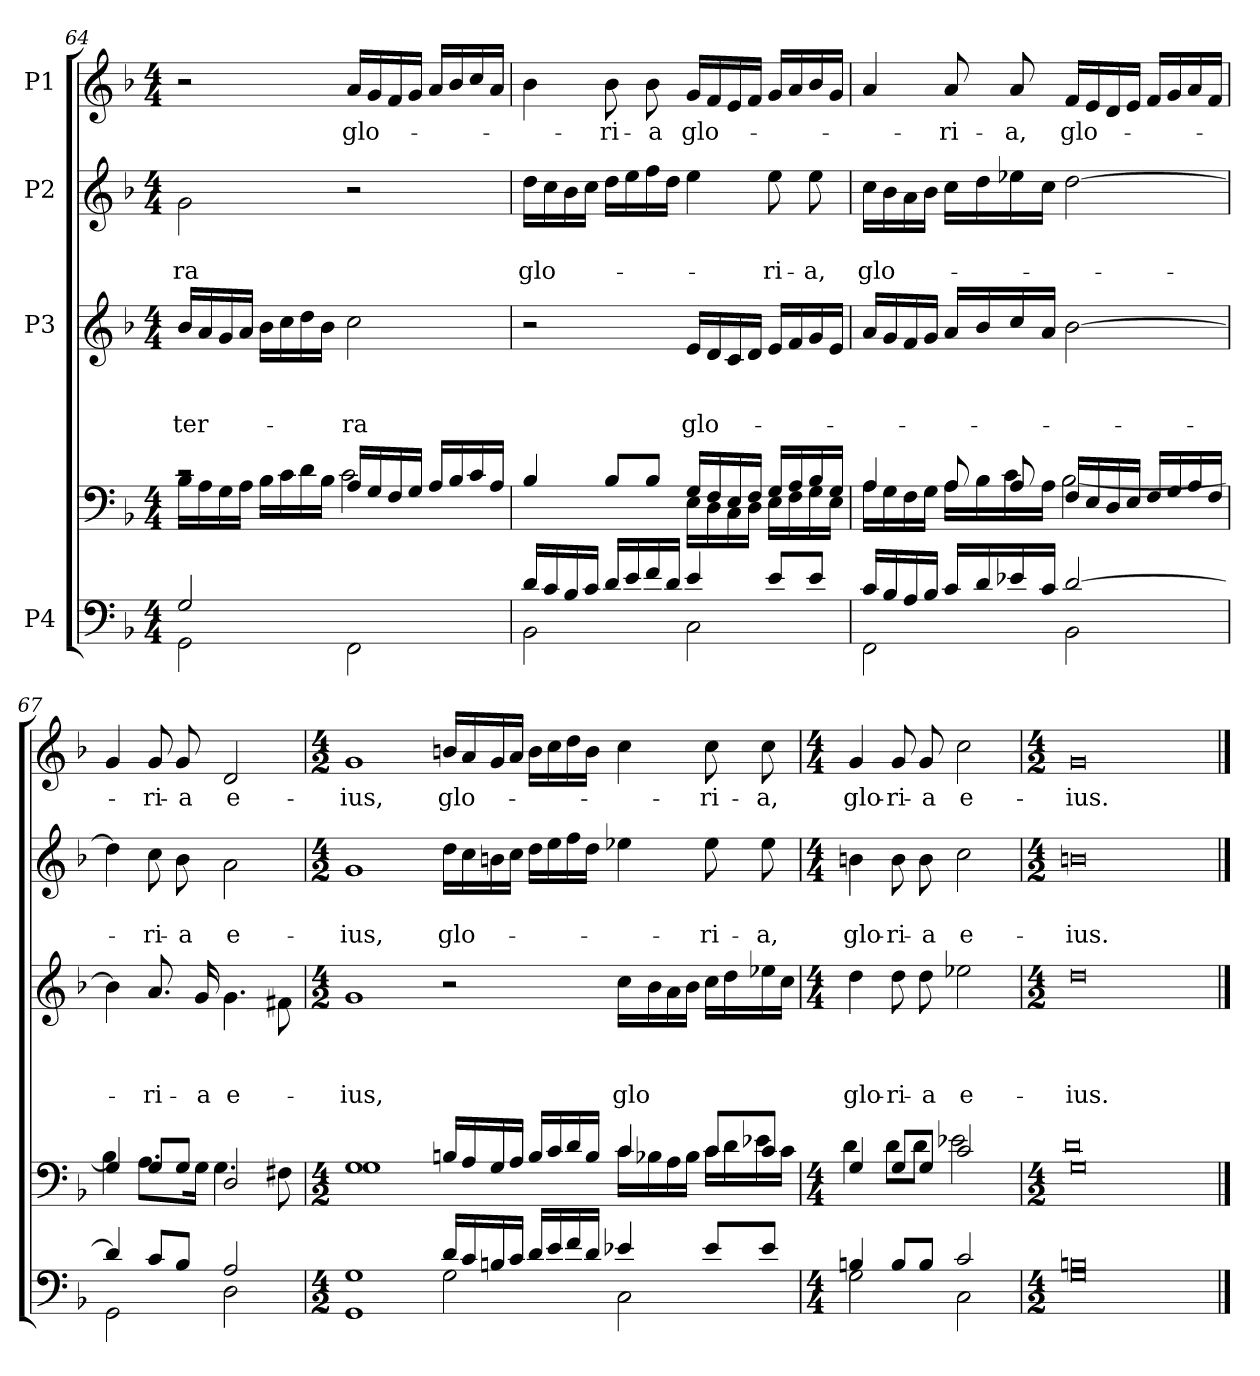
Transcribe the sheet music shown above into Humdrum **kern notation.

**kern	**kern	**kern	**text	**text	**text	**kern	**text	**text	**kern	**text
*part4	*part4	*part3	*part3	*part3	*part3	*part2	*part2	*part2	*part1	*part1
*staff5	*staff4	*staff3	*staff3	*staff3	*staff3	*staff2	*staff2	*staff2	*staff1	*staff1
*I"P4	*	*I"P3	*	*	*	*I"P2	*	*	*I"P1	*
*clefF4	*clefF4	*clefG2	*	*	*	*clefG2	*	*	*clefG2	*
*	*	*ITrd7c12	*	*	*	*ITrd7c12	*	*	*ITrd7c12	*
*k[b-]	*k[b-]	*k[b-]	*	*	*	*k[b-]	*	*	*k[b-]	*
*F:	*F:	*F:	*	*	*	*F:	*	*	*F:	*
*M4/4	*M4/4	*M4/4	*	*	*	*M4/4	*	*	*M4/4	*
=64	=64	=64	=64	=64	=64	=64	=64	=64	=64	=64
*^	*^	*	*	*	*	*	*	*	*	*
!	!	!	!	!	!	!	!LO:LY:b	!	!	!LO:LY:b	!	!
2G/	2GG\	2rc	16B-\LL	16B-/LL	.	.	ter-	2G\	.	-ra	2r	.
.	.	.	16A\	16A/	.	.	.	.	.	.	.	.
.	.	.	16G\	16G/	.	.	.	.	.	.	.	.
.	.	.	16A\JJ	16A/JJ	.	.	.	.	.	.	.	.
.	.	.	16B-\LL	16B-\LL	.	.	.	.	.	.	.	.
.	.	.	16c\	16c\	.	.	.	.	.	.	.	.
.	.	.	16d\	16d\	.	.	.	.	.	.	.	.
.	.	.	16B-\JJ	16B-\JJ	.	.	.	.	.	.	.	.
!	!	!	!	!	!	!	!LO:LY:b	!	!	!	!	!LO:LY:b
2ryy	2FF\	16A/LL	2c\	2c\	.	.	-ra	2r	.	.	16A/LL	glo-
.	.	16G/	.	.	.	.	.	.	.	.	16G/	.
.	.	16F/	.	.	.	.	.	.	.	.	16F/	.
.	.	16G/JJ	.	.	.	.	.	.	.	.	16G/JJ	.
.	.	16A/LL	.	.	.	.	.	.	.	.	16A/LL	.
.	.	16B-/	.	.	.	.	.	.	.	.	16B-/	.
.	.	16c/	.	.	.	.	.	.	.	.	16c/	.
.	.	16A/JJ	.	.	.	.	.	.	.	.	16A/JJ	.
!!LO:LB:g=z
=65	=65	=65	=65	=65	=65	=65	=65	=65	=65	=65	=65	=65
!	!	!	!	!	!	!	!	!	!	!LO:LY:b	!	!
16d/LL	2BB-\	4B-/	2ryy	2r	.	.	.	16d\LL	.	glo-	4B-\	.
16c/	.	.	.	.	.	.	.	16c\	.	.	.	.
16B-/	.	.	.	.	.	.	.	16B-\	.	.	.	.
16c/JJ	.	.	.	.	.	.	.	16c\JJ	.	.	.	.
!	!	!	!	!	!	!	!	!	!	!	!	!LO:LY:b
16d/LL	.	8B-/L	.	.	.	.	.	16d\LL	.	.	8B-\	-ri-
16e/	.	.	.	.	.	.	.	16e\	.	.	.	.
!	!	!	!	!	!	!	!	!	!	!	!	!LO:LY:b
16f/	.	8B-/J	.	.	.	.	.	16f\	.	.	8B-\	-a
16d/JJ	.	.	.	.	.	.	.	16d\JJ	.	.	.	.
!	!	!	!	!	!	!	!LO:LY:b	!	!	!	!	!LO:LY:b
4e/	2C\	16G/LL	16E\LL	16E/LL	.	.	glo-	4e\	.	.	16G/LL	glo-
.	.	16F/	16D\	16D/	.	.	.	.	.	.	16F/	.
.	.	16E/	16C\	16C/	.	.	.	.	.	.	16E/	.
.	.	16F/JJ	16D\JJ	16D/JJ	.	.	.	.	.	.	16F/JJ	.
!	!	!	!	!	!	!	!	!	!	!LO:LY:b	!	!
8e/L	.	16G/LL	16E\LL	16E/LL	.	.	.	8e\	.	-ri-	16G/LL	.
.	.	16A/	16F\	16F/	.	.	.	.	.	.	16A/	.
!	!	!	!	!	!	!	!	!	!	!LO:LY:b	!	!
8e/J	.	16B-/	16G\	16G/	.	.	.	8e\	.	-a,	16B-/	.
.	.	16G/JJ	16E\JJ	16E/JJ	.	.	.	.	.	.	16G/JJ	.
=66	=66	=66	=66	=66	=66	=66	=66	=66	=66	=66	=66	=66
!	!	!	!	!	!	!	!	!	!	!LO:LY:b	!	!
16c/LL	2FF\	4A/	16A\LL	16A/LL	.	.	.	16c\LL	.	glo-	4A/	.
16B-/	.	.	16G\	16G/	.	.	.	16B-\	.	.	.	.
16A/	.	.	16F\	16F/	.	.	.	16A\	.	.	.	.
16B-/JJ	.	.	16G\JJ	16G/JJ	.	.	.	16B-\JJ	.	.	.	.
!	!	!	!	!	!	!	!	!	!	!	!	!LO:LY:b
16c/LL	.	8A/	16A\LL	16A/LL	.	.	.	16c\LL	.	.	8A/	-ri-
16d/	.	.	16B-\	16B-/	.	.	.	16d\	.	.	.	.
!	!	!	!	!	!	!	!	!	!	!	!	!LO:LY:b
16e-X/	.	8A/	16c\	16c/	.	.	.	16e-X\	.	.	8A/	-a,
16c/JJ	.	.	16A\JJ	16A/JJ	.	.	.	16c\JJ	.	.	.	.
!	!	!	!	!	!	!	!	!	!	!	!	!LO:LY:b
[>2d/	2BB-\	16F/LL	[<2B-\	[>2B-\	.	.	.	[>2d\	.	.	16F/LL	glo-
.	.	16E/	.	.	.	.	.	.	.	.	16E/	.
.	.	16D/	.	.	.	.	.	.	.	.	16D/	.
.	.	16E/JJ	.	.	.	.	.	.	.	.	16E/JJ	.
.	.	16F/LL	.	.	.	.	.	.	.	.	16F/LL	.
.	.	16G/	.	.	.	.	.	.	.	.	16G/	.
.	.	16A/	.	.	.	.	.	.	.	.	16A/	.
.	.	16F/JJ	.	.	.	.	.	.	.	.	16F/JJ	.
=67	=67	=67	=67	=67	=67	=67	=67	=67	=67	=67	=67	=67
4d/]	2GG\	4G/	4B-\]	4B-\]	.	.	.	4d\]	.	.	4G/	.
!	!	!	!	!	!	!	!LO:LY:b	!	!	!LO:LY:b	!	!LO:LY:b
8c/L	.	8G/L	8.A\L	8.A/	.	.	-ri-	8c\	.	-ri-	8G/	-ri-
!	!	!	!	!	!	!	!	!	!	!LO:LY:b	!	!LO:LY:b
8B-/J	.	8G/J	.	.	.	.	.	8B-\	.	-a	8G/	-a
!	!	!	!	!	!	!	!LO:LY:b	!	!	!	!	!
.	.	.	16G\Jk	16G/	.	.	-a	.	.	.	.	.
!	!	!	!	!	!	!	!LO:LY:b	!	!	!LO:LY:b	!	!LO:LY:b
2A/	2D\	2D/	4.G\	4.G\	.	.	e-	2A\	.	e-	2D/	e-
.	.	.	8F#X\	8F#X\	.	.	.	.	.	.	.	.
!!LO:LB:g=z
=68	=68	=68	=68	=68	=68	=68	=68	=68	=68	=68	=68	=68
*M4/2	*	*M4/2	*	*M4/2	*	*	*	*M4/2	*	*	*M4/2	*
!	!	!	!	!	!	!	!LO:LY:b	!	!	!LO:LY:b	!	!LO:LY:b
1G	1GG	1G	1G	1G	.	.	-ius,	1G	.	-ius,	1G	-ius,
!	!	!	!	!	!	!	!	!	!	!LO:LY:b	!	!LO:LY:b
16d/LL	2G\	16Bn/LL	2ryy	2r	.	.	.	16d\LL	.	glo-	16Bn/LL	glo-
16c/	.	16A/	.	.	.	.	.	16c\	.	.	16A/	.
16Bn/	.	16G/	.	.	.	.	.	16Bn\	.	.	16G/	.
16c/JJ	.	16A/JJ	.	.	.	.	.	16c\JJ	.	.	16A/JJ	.
16d/LL	.	16B/LL	.	.	.	.	.	16d\LL	.	.	16B\LL	.
16e/	.	16c/	.	.	.	.	.	16e\	.	.	16c\	.
16f/	.	16d/	.	.	.	.	.	16f\	.	.	16d\	.
16d/JJ	.	16B/JJ	.	.	.	.	.	16d\JJ	.	.	16B\JJ	.
!	!	!	!	!	!	!	!LO:LY:b	!	!	!	!	!
4e-X/	2C\	4c/	16c\LL	16c\LL	.	.	glo	4e-X\	.	.	4c\	.
.	.	.	16B-X\	16B-\	.	.	.	.	.	.	.	.
.	.	.	16A\	16A\	.	.	.	.	.	.	.	.
.	.	.	16B-\JJ	16B-\JJ	.	.	.	.	.	.	.	.
!	!	!	!	!	!	!	!	!	!	!LO:LY:b	!	!LO:LY:b
8e-/L	.	8c/L	16c\LL	16c\LL	.	.	.	8e-\	.	-ri-	8c\	-ri-
.	.	.	16d\	16d\	.	.	.	.	.	.	.	.
!	!	!	!	!	!	!	!	!	!	!LO:LY:b	!	!LO:LY:b
8e-/J	.	8c/J	16e-X\	16e-X\	.	.	.	8e-\	.	-a,	8c\	-a,
.	.	.	16c\JJ	16c\JJ	.	.	.	.	.	.	.	.
=69	=69	=69	=69	=69	=69	=69	=69	=69	=69	=69	=69	=69
*M4/4	*	*M4/4	*	*M4/4	*	*	*	*M4/4	*	*	*M4/4	*
!	!	!	!	!	!	!	!LO:LY:b	!	!	!LO:LY:b	!	!LO:LY:b
4Bn/	2G\	4G/	4d\	4d\	.	.	glo-	4Bn\	.	glo-	4G/	glo-
!	!	!	!	!	!	!	!LO:LY:b	!	!	!LO:LY:b	!	!LO:LY:b
8B/L	.	8G/L	8d\L	8d\	.	.	-ri-	8B\	.	-ri-	8G/	-ri-
!	!	!	!	!	!	!	!LO:LY:b	!	!	!LO:LY:b	!	!LO:LY:b
8B/J	.	8G/J	8d\J	8d\	.	.	-a	8B\	.	-a	8G/	-a
!	!	!	!	!	!	!	!LO:LY:b	!	!	!LO:LY:b	!	!LO:LY:b
2c/	2C\	2c/	2e-X\	2e-X\	.	.	e-	2c\	.	e-	2c\	e-
=70	=70	=70	=70	=70	=70	=70	=70	=70	=70	=70	=70	=70
*M4/2	*	*M4/2	*	*M4/2	*	*	*	*M4/2	*	*	*M4/2	*
!	!	!	!	!	!	!	!LO:LY:b	!	!	!LO:LY:b	!	!LO:LY:b
0Bn	0G	0G	0d	0d	.	.	-ius.	0Bn	.	-ius.	0G	-ius.
*v	*v	*	*	*	*	*	*	*	*	*	*	*
*	*v	*v	*	*	*	*	*	*	*	*	*
==	==	==	==	==	==	==	==	==	==	==
*-	*-	*-	*-	*-	*-	*-	*-	*-	*-	*-
